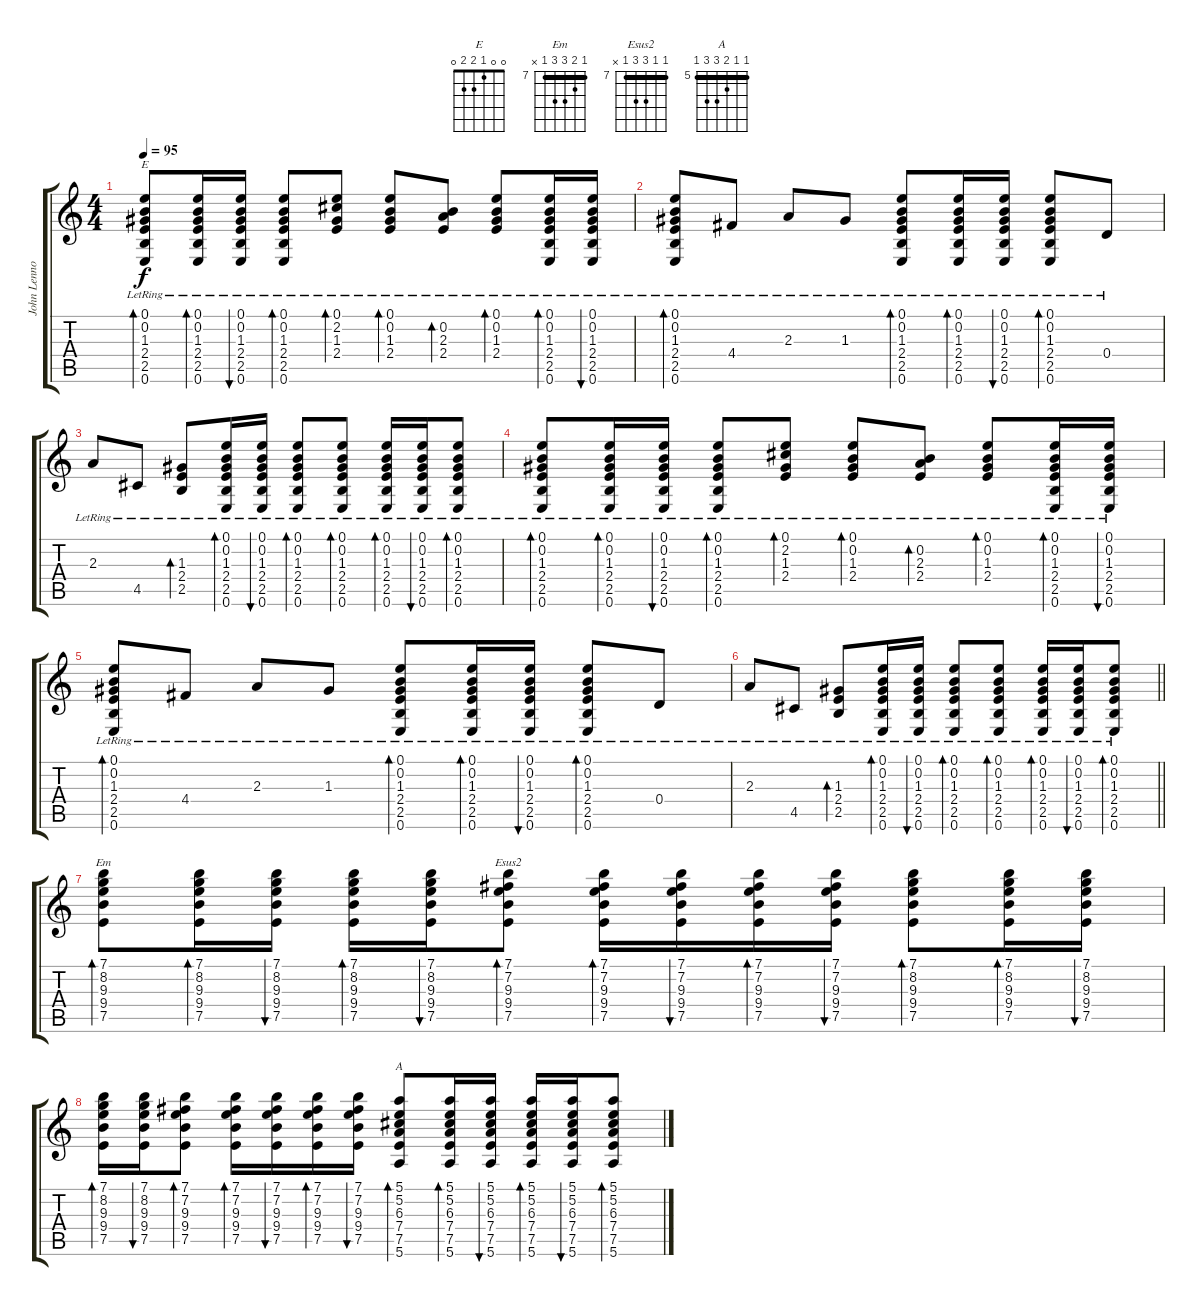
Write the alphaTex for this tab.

\track ("John Lennon Acoustic Guitar" "John Lenno") {instrument acousticguitarsteel}
\staff {score tabs}
\tuning (E4 B3 G3 D3 A2 E2) {hide}
\chord ("E" 0 0 1 2 2 0)
\chord ("Em" 7 8 9 9 7 x) {firstfret 7 barre 7}
\chord ("Esus2" 7 7 9 9 7 x) {firstfret 7 barre 7}
\chord ("A" 5 5 6 7 7 5) {firstfret 5 barre 5}
\ts (4 4)
\tempo 95
\clef g2
\ks c
(0.1 0.2 1.3{lr} 2.4{lr} 2.5 0.6).8{bd 60 ch "E" dy f} (0.1{lr} 0.2{lr} 1.3{lr} 2.4{lr} 2.5 0.6).16{bd 60} (0.1{lr} 0.2{lr} 1.3{lr} 2.4{lr} 2.5 0.6).16{bu 60} (0.1{lr} 0.2{lr} 1.3{lr} 2.4{lr} 2.5 0.6).8{bd 60} (0.1 2.2 1.3{lr} 2.4).8{bd 60} (0.1 0.2 1.3{lr} 2.4).8{bd 60} (0.2 2.3{lr} 2.4).8{bd 60} (0.1 0.2 1.3 2.4{lr}).8{bd 60} (0.1{lr} 0.2{lr} 1.3{lr} 2.4 2.5 0.6).16{bd 60} (0.1{lr} 0.2{lr} 1.3{lr} 2.4{lr} 2.5 0.6).16{bu 60} |
(0.1{lr} 0.2{lr} 1.3{lr} 2.4{lr} 2.5 0.6).8{bd 60} 4.4{lr}.8 2.3{lr}.8 1.3{lr}.8 (0.1 0.2 1.3 2.4{lr} 2.5 0.6).8{bd 60} (0.1{lr} 0.2{lr} 1.3{lr} 2.4{lr} 2.5 0.6).16{bd 60} (0.1{lr} 0.2{lr} 1.3{lr} 2.4{lr} 2.5 0.6).16{bu 60} (0.1{lr} 0.2{lr} 1.3{lr} 2.4{lr} 2.5 0.6).8{bd 60} 0.4{lr}.8 |
2.3{lr}.8 4.5{lr}.8 (1.3{lr} 2.4{lr} 2.5{lr}).8{bd 60} (0.1{lr} 0.2{lr} 1.3{lr} 2.4{lr} 2.5 0.6).16{bd 60} (0.1{lr} 0.2{lr} 1.3{lr} 2.4{lr} 2.5 0.6).16{bu 60} (0.1{lr} 0.2{lr} 1.3{lr} 2.4{lr} 2.5 0.6).8{bd 60} (0.1{lr} 0.2{lr} 1.3{lr} 2.4{lr} 2.5 0.6).8{bd 60} (0.1{lr} 0.2{lr} 1.3{lr} 2.4{lr} 2.5 0.6).16{bd 60} (0.1{lr} 0.2{lr} 1.3{lr} 2.4{lr} 2.5 0.6).16{bu 60} (0.1{lr} 0.2{lr} 1.3{lr} 2.4{lr} 2.5 0.6).8{bd 60} |
(0.1 0.2 1.3{lr} 2.4{lr} 2.5 0.6).8{bd 60} (0.1{lr} 0.2{lr} 1.3{lr} 2.4{lr} 2.5 0.6).16{bd 60} (0.1{lr} 0.2{lr} 1.3{lr} 2.4{lr} 2.5 0.6).16{bu 60} (0.1{lr} 0.2{lr} 1.3{lr} 2.4{lr} 2.5 0.6).8{bd 60} (0.1 2.2 1.3{lr} 2.4).8{bd 60} (0.1 0.2 1.3{lr} 2.4).8{bd 60} (0.2 2.3{lr} 2.4).8{bd 60} (0.1 0.2 1.3 2.4{lr}).8{bd 60} (0.1{lr} 0.2{lr} 1.3{lr} 2.4 2.5 0.6).16{bd 60} (0.1{lr} 0.2{lr} 1.3{lr} 2.4{lr} 2.5 0.6).16{bu 60} |
(0.1{lr} 0.2{lr} 1.3{lr} 2.4{lr} 2.5 0.6).8{bd 60} 4.4{lr}.8 2.3{lr}.8 1.3{lr}.8 (0.1 0.2 1.3 2.4{lr} 2.5 0.6).8{bd 60} (0.1{lr} 0.2{lr} 1.3{lr} 2.4{lr} 2.5 0.6).16{bd 60} (0.1{lr} 0.2{lr} 1.3{lr} 2.4{lr} 2.5 0.6).16{bu 60} (0.1{lr} 0.2{lr} 1.3{lr} 2.4{lr} 2.5 0.6).8{bd 60} 0.4{lr}.8 |
\barLineRight lightlight
2.3{lr}.8 4.5{lr}.8 (1.3{lr} 2.4{lr} 2.5{lr}).8{bd 60} (0.1{lr} 0.2{lr} 1.3{lr} 2.4{lr} 2.5 0.6).16{bd 60} (0.1{lr} 0.2{lr} 1.3{lr} 2.4{lr} 2.5 0.6).16{bu 60} (0.1{lr} 0.2{lr} 1.3{lr} 2.4{lr} 2.5 0.6).8{bd 60} (0.1{lr} 0.2{lr} 1.3{lr} 2.4{lr} 2.5 0.6).8{bd 60} (0.1{lr} 0.2{lr} 1.3{lr} 2.4{lr} 2.5 0.6).16{bd 60} (0.1{lr} 0.2{lr} 1.3{lr} 2.4{lr} 2.5 0.6).16{bu 60} (0.1{lr} 0.2{lr} 1.3{lr} 2.4{lr} 2.5 0.6).8{bd 60} |
(7.1 8.2 9.3 9.4 7.5).8{bd 60 ch "Em"} (7.1 8.2 9.3 9.4 7.5).16{bd 60} (7.1 8.2 9.3 9.4 7.5).16{bu 60} (7.1 8.2 9.3 9.4 7.5).16{bd 60} (7.1 8.2 9.3 9.4 7.5).16{bu 60} (7.1 7.2 9.3 9.4 7.5).8{bd 60 ch "Esus2"} (7.1 7.2 9.3 9.4 7.5).16{bd 60} (7.1 7.2 9.3 9.4 7.5).16{bu 60} (7.1 7.2 9.3 9.4 7.5).16{bd 60} (7.1 7.2 9.3 9.4 7.5).16{bu 60} (7.1 8.2 9.3 9.4 7.5).8{bd 60} (7.1 8.2 9.3 9.4 7.5).16{bd 60} (7.1 8.2 9.3 9.4 7.5).16{bu 60} |
(7.1 8.2 9.3 9.4 7.5).16{bd 60} (7.1 8.2 9.3 9.4 7.5).16{bu 60} (7.1 7.2 9.3 9.4 7.5).8{bd 60} (7.1 7.2 9.3 9.4 7.5).16{bd 60} (7.1 7.2 9.3 9.4 7.5).16{bu 60} (7.1 7.2 9.3 9.4 7.5).16{bd 60} (7.1 7.2 9.3 9.4 7.5).16{bu 60} (5.1 5.2 6.3 7.4 7.5 5.6).8{bd 60 ch "A"} (5.1 5.2 6.3 7.4 7.5 5.6).16{bd 60} (5.1 5.2 6.3 7.4 7.5 5.6).16{bu 60} (5.1 5.2 6.3 7.4 7.5 5.6).16{bd 60} (5.1 5.2 6.3 7.4 7.5 5.6).16{bu 60} (5.1 5.2 6.3 7.4 7.5 5.6).8{bd 60}
